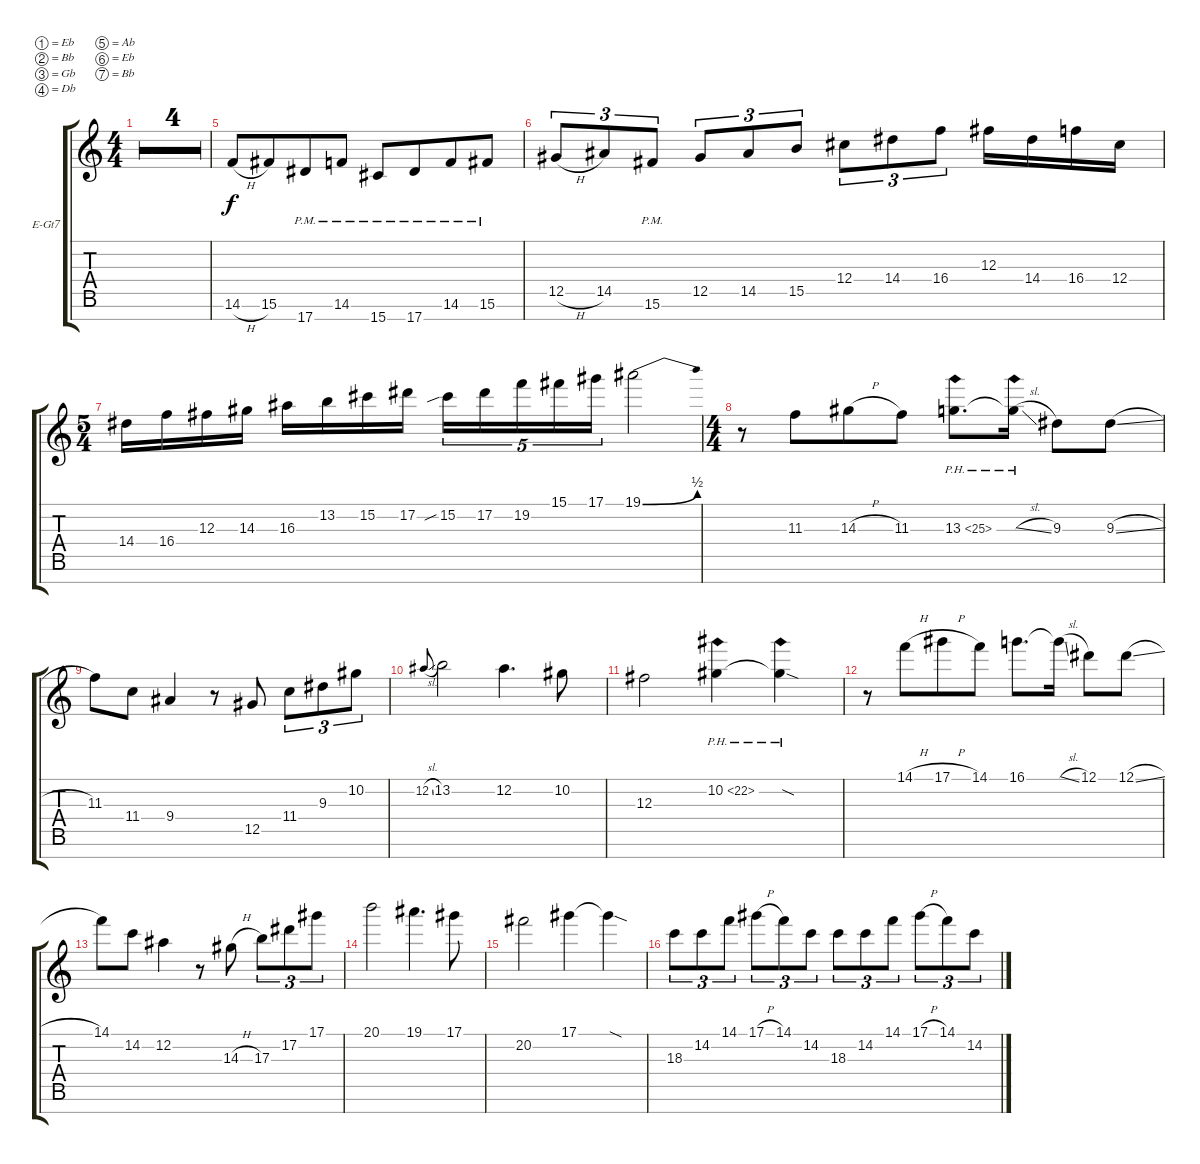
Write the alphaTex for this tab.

\defaultSystemsLayout 4
\bracketExtendMode groupsimilarinstruments
\firstSystemTrackNameOrientation horizontal
\otherSystemsTrackNameOrientation horizontal
\track ("Electric Guitar" "E-Gt7") {multiBarRest instrument overdrivenguitar}
\staff {score tabs}
\tuning (Eb4 Bb3 Gb3 Db3 Ab2 Eb2 Bb1)
\ts (4 4)
\tempo 140
\clef g2
\ks c
|
|
|
|
14.6{h}.8 15.6.8{beam merge} 17.7{pm}.8 14.6{pm}.8 15.7{pm}.8 17.7{pm}.8{beam merge} 14.6{pm}.8 15.6{pm}.8 |
12.5{h}.8{tu (3 2)} 14.5.8{tu (3 2)} 15.6{pm}.8{tu (3 2)} 12.5.8{tu (3 2)} 14.5.8{tu (3 2)} 15.5.8{tu (3 2)} 12.4.8{tu (3 2)} 14.4.8{tu (3 2)} 16.4.8{tu (3 2)} 12.3.16 14.4.16 16.4.16 12.4.16 |
\ts (5 4)
14.4.16 16.4.16 12.3.16 14.3.16{beam split} 16.3.16 13.2.16 15.2.16 17.2.16 15.2{sib}.16{tu (5 4)} 17.2.16{tu (5 4)} 19.2.16{tu (5 4)} 15.1.16{tu (5 4)} 17.1.16{tu (5 4)} 19.1{be (bend 0 0 44.4 2)}.2 |
\ts (4 4)
r.8 11.3.8{beam merge} 14.3{h}.8 11.3.8 13.3{ph 12}.8{d} 13.3{ph 12 sl t}.16 9.3.8 9.3{sl}.8 |
11.3.8 11.4.8 9.4.4 r.8 12.5.8 11.4.8{tu (3 2)} 9.3.8{tu (3 2)} 10.2.8{tu (3 2)} |
12.2{sl}.8{gr onbeat} 13.2.2 12.2.4{d} 10.2.8 |
12.3.2 10.2{ph 12}.4 10.2{ph 12 sod t}.4 |
r.8 14.1{h}.8{beam merge} 17.1{h}.8 14.1.8 16.1.8{d} 16.1{sl t}.16 12.1.8 12.1{sl}.8 |
14.1.8 14.2.8 12.2.4 r.8 14.3{h}.8 17.3.8{tu (3 2)} 17.2.8{tu (3 2)} 17.1.8{tu (3 2)} |
20.1.2 19.1.4{d} 17.1.8 |
20.2.2 17.1.4 17.1{sod t}.4 |
18.3.8{tu (3 2)} 14.2.8{tu (3 2)} 14.1.8{tu (3 2)} 17.1{h}.8{tu (3 2)} 14.1.8{tu (3 2)} 14.2.8{tu (3 2)} 18.3.8{tu (3 2)} 14.2.8{tu (3 2)} 14.1.8{tu (3 2)} 17.1{h}.8{tu (3 2)} 14.1.8{tu (3 2)} 14.2.8{tu (3 2)}
